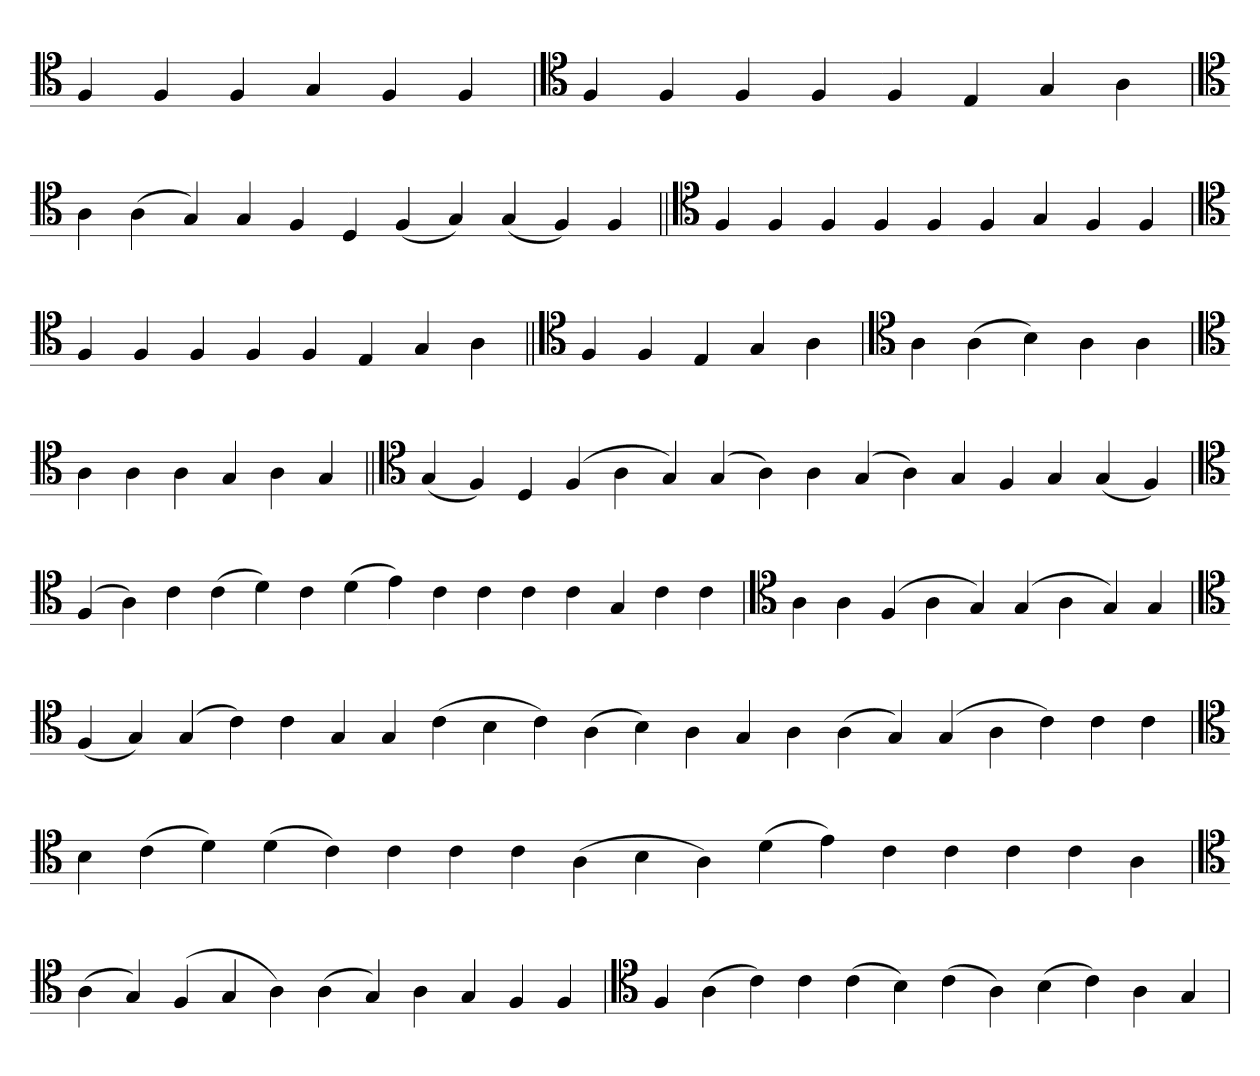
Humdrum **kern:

**kern
*part1
*staff1
*clefC4
=
4F
4F
4F
4G
4F
4F
=`
*clefC4
4F
4F
4F
4F
4F
4E
4G
4A
='
*clefC4
4A
(4A
4G)
4G
4F
4D
(4F
4G)
(4G
4F)
4F
=||
*clefC4
4F
4F
4F
4F
4F
4F
4G
4F
4F
=`
*clefC4
4F
4F
4F
4F
4F
4E
4G
4A
=||
*clefC4
4F
4F
4E
4G
4A
=`
*clefC4
4A
(4A
4B)
4A
4A
=`
*clefC4
4A
4A
4A
4G
4A
4G
=||
*clefC4
(4G
4F)
4D
(4F
4A
4G)
(4G
4A)
4A
(4G
4A)
4G
4F
4G
(4G
4F)
=`
*clefC4
(4F
4A)
4c
(4c
4d)
4c
(4d
4e)
4c
4c
4c
4c
4G
4c
4c
=`
*clefC4
4A
4A
(4F
4A
4G)
(4G
4A
4G)
4G
=
*clefC4
(4F
4G)
(4G
4c)
4c
4G
4G
(4c
4B
4c)
(4A
4B)
4A
4G
4A
(4A
4G)
(4G
4A
4c)
4c
4c
='
*clefC4
4B
(4c
4d)
(4d
4c)
4c
4c
4c
(4A
4B
4A)
(4d
4e)
4c
4c
4c
4c
4A
='
*clefC4
(4A
4G)
(4F
4G
4A)
(4A
4G)
4A
4G
4F
4F
=`
*clefC4
4F
(4A
4c)
4c
(4c
4B)
(4c
4A)
(4B
4c)
4A
4G
=`
*-
